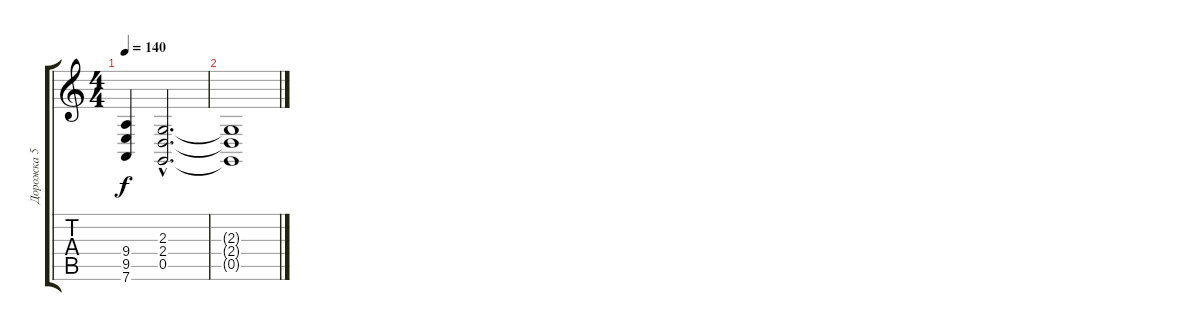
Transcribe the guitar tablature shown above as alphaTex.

\track ("Дорожка 5" "Дорожка 5") {instrument voiceoohs}
\staff {score tabs}
\tuning (D4 A3 F3 C3 G2 D2) {hide}
\ts (4 4)
\tempo 140
\clef g2
\ks c
(9.4{t} 9.5{t} 7.6{t}).4{dy f} (2.3{hac} 2.4{hac} 0.5{hac}).2{d} |
(2.3{t} 2.4{t} 0.5{t}).1
